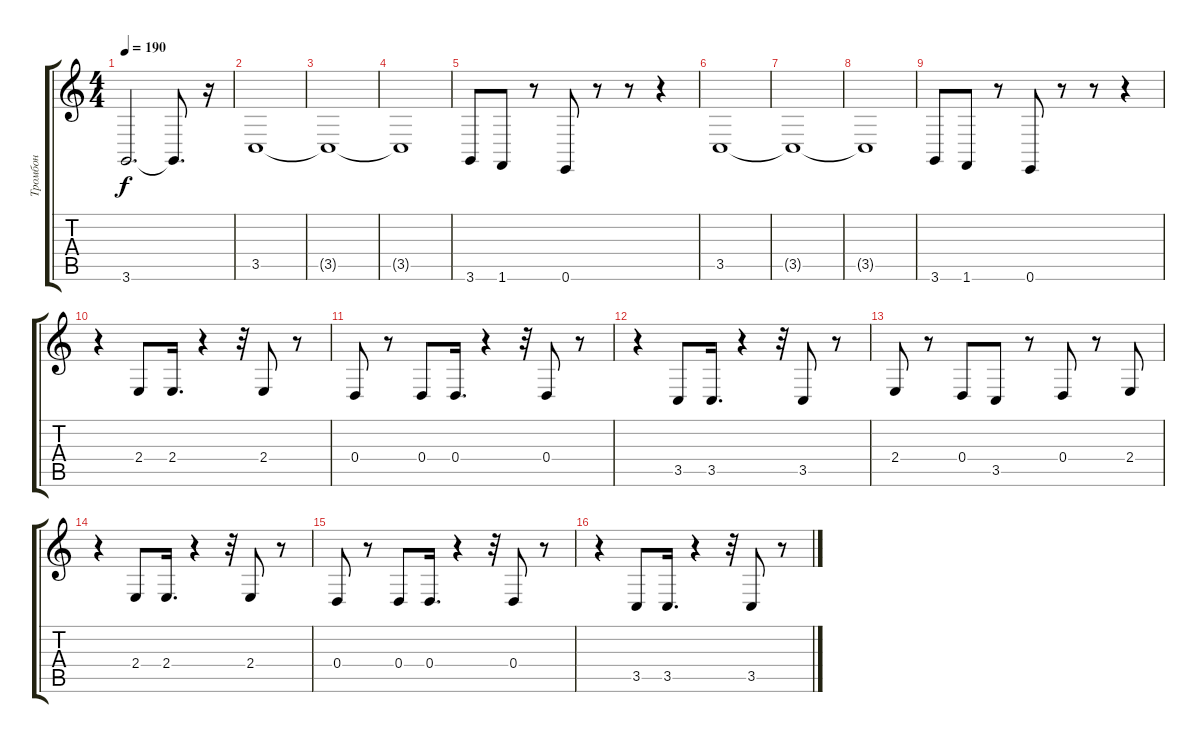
\track ("Тромбон" "Тромбон") {instrument trombone}
\staff {score tabs}
\tuning (E4 B3 G3 D3 A2 E2) {hide}
\ts (4 4)
\tempo 190
\clef g2
\ks c
3.6.2{d dy f} 3.6{t}.8{d} r.16 |
3.5.1 |
3.5{t}.1 |
3.5{t}.1 |
3.6.8 1.6.8 r.8 0.6.8 r.8 r.8 r.4 |
3.5.1 |
3.5{t}.1 |
3.5{t}.1 |
3.6.8 1.6.8 r.8 0.6.8 r.8 r.8 r.4 |
r.4 2.4.8 2.4.16{d} r.4 r.32 2.4.8 r.8 |
0.4.8 r.8 0.4.8 0.4.16{d} r.4 r.32 0.4.8 r.8 |
r.4 3.5.8 3.5.16{d} r.4 r.32 3.5.8 r.8 |
2.4.8 r.8 0.4.8 3.5.8 r.8 0.4.8 r.8 2.4.8 |
r.4 2.4.8 2.4.16{d} r.4 r.32 2.4.8 r.8 |
0.4.8 r.8 0.4.8 0.4.16{d} r.4 r.32 0.4.8 r.8 |
r.4 3.5.8 3.5.16{d} r.4 r.32 3.5.8 r.8
